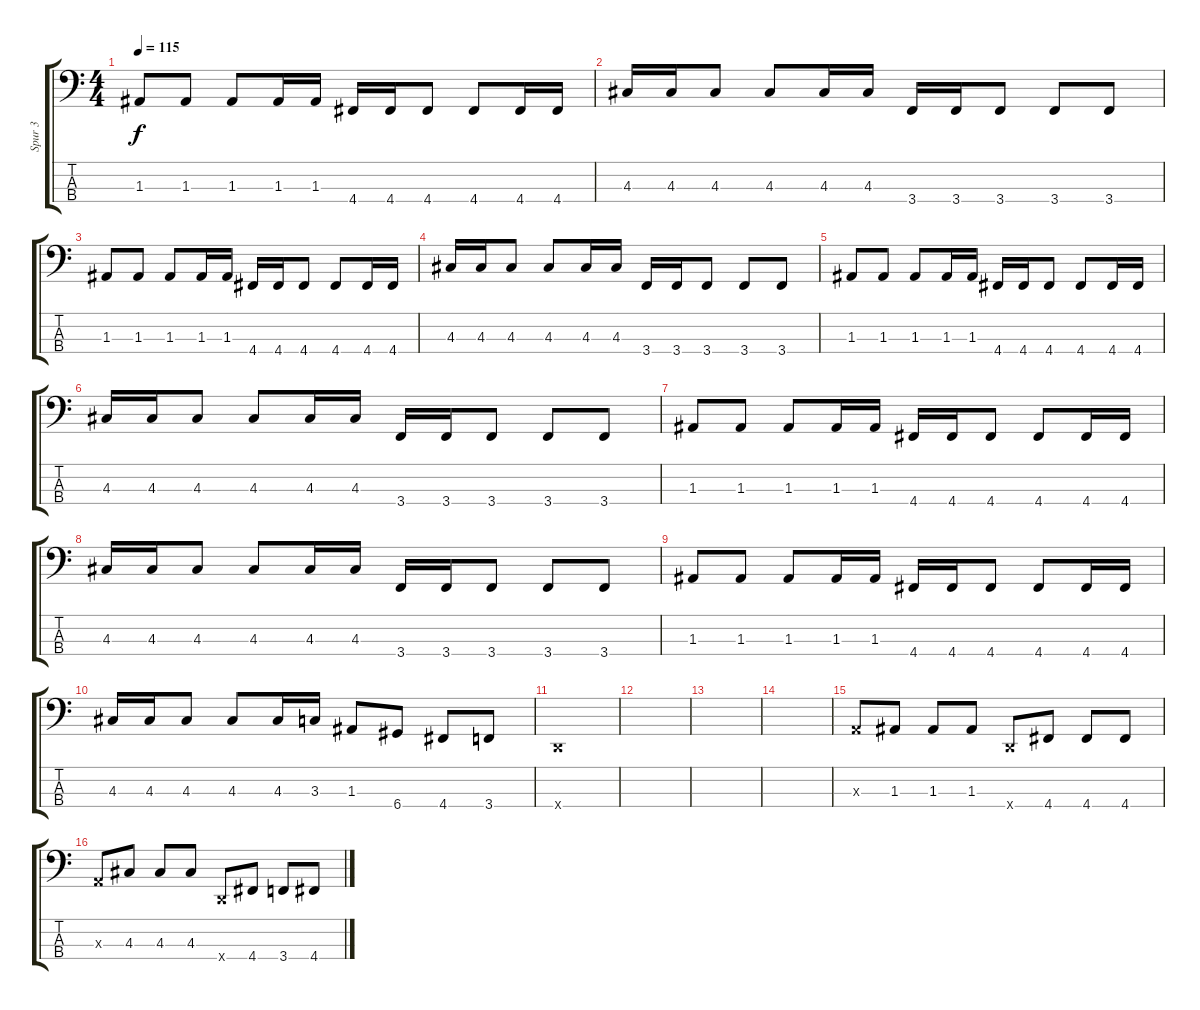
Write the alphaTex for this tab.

\track ("Spur 3" "Spur 3") {instrument electricbassfinger}
\staff {score tabs}
\tuning (G2 D2 A1 D1) {hide}
\ts (4 4)
\tempo 115
\clef f4
\ks c
1.3.8{dy f} 1.3.8 1.3.8 1.3.16 1.3.16 4.4.16 4.4.16 4.4.8 4.4.8 4.4.16 4.4.16 |
4.3.16 4.3.16 4.3.8 4.3.8 4.3.16 4.3.16 3.4.16 3.4.16 3.4.8 3.4.8 3.4.8 |
1.3.8 1.3.8 1.3.8 1.3.16 1.3.16 4.4.16 4.4.16 4.4.8 4.4.8 4.4.16 4.4.16 |
4.3.16 4.3.16 4.3.8 4.3.8 4.3.16 4.3.16 3.4.16 3.4.16 3.4.8 3.4.8 3.4.8 |
1.3.8 1.3.8 1.3.8 1.3.16 1.3.16 4.4.16 4.4.16 4.4.8 4.4.8 4.4.16 4.4.16 |
4.3.16 4.3.16 4.3.8 4.3.8 4.3.16 4.3.16 3.4.16 3.4.16 3.4.8 3.4.8 3.4.8 |
1.3.8 1.3.8 1.3.8 1.3.16 1.3.16 4.4.16 4.4.16 4.4.8 4.4.8 4.4.16 4.4.16 |
4.3.16 4.3.16 4.3.8 4.3.8 4.3.16 4.3.16 3.4.16 3.4.16 3.4.8 3.4.8 3.4.8 |
1.3.8 1.3.8 1.3.8 1.3.16 1.3.16 4.4.16 4.4.16 4.4.8 4.4.8 4.4.16 4.4.16 |
4.3.16 4.3.16 4.3.8 4.3.8 4.3.16 3.3.16 1.3.8 6.4.8 4.4.8 3.4.8 |
0.4{x}.1 |
|
|
|
0.3{x}.8 1.3.8 1.3.8 1.3.8 0.4{x}.8 4.4.8 4.4.8 4.4.8 |
0.3{x}.8 4.3.8 4.3.8 4.3.8 0.4{x}.8 4.4.8 3.4.8 4.4.8
